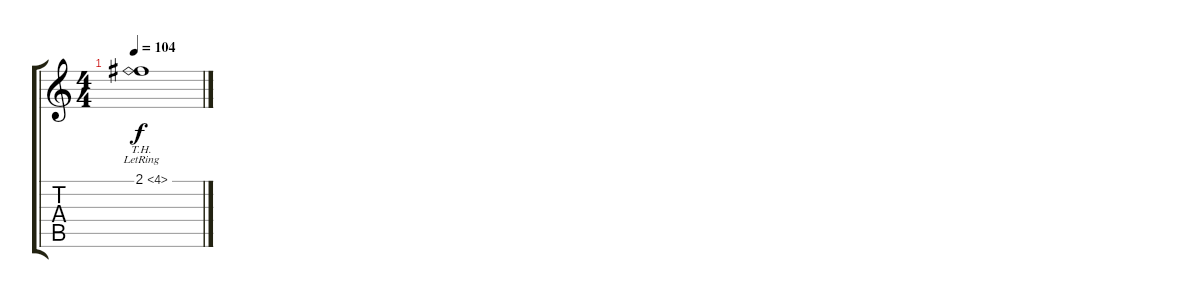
\track "" {instrument acousticguitarnylon}
\staff {score tabs}
\tuning (E4 B3 G3 D3 A2 E2) {hide}
\ts (4 4)
\tempo 104
\clef g2
\ks c
2.1{th 2 lr}.1{dy f}
